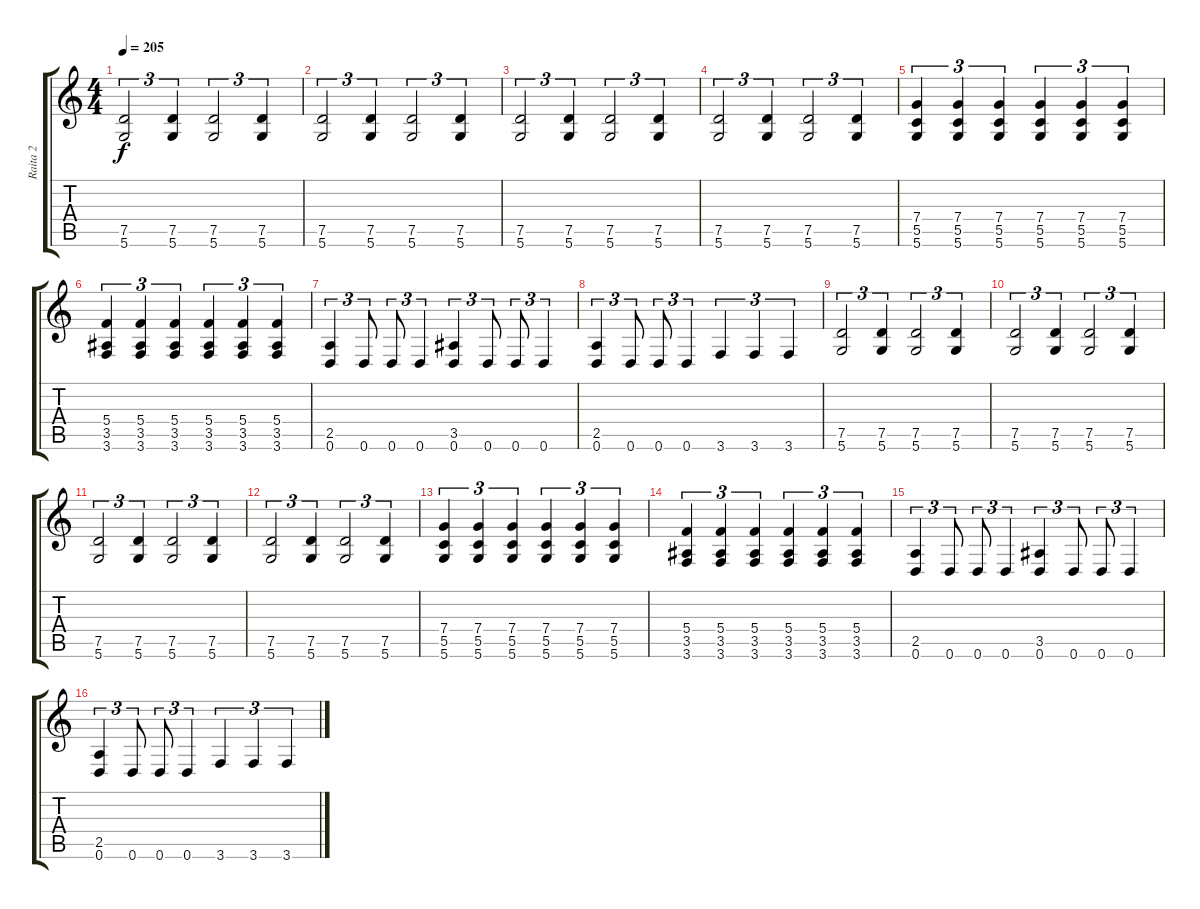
\track ("Raita 2" "Raita 2") {instrument distortionguitar}
\staff {score tabs}
\tuning (D4 A3 F3 C3 G2 D2) {hide}
\ts (4 4)
\tempo 205
\clef g2
\ks c
(7.5 5.6).2{tu (3 2) dy f volume 10} (7.5 5.6).4{tu (3 2)} (7.5 5.6).2{tu (3 2)} (7.5 5.6).4{tu (3 2)} |
(7.5 5.6).2{tu (3 2)} (7.5 5.6).4{tu (3 2)} (7.5 5.6).2{tu (3 2)} (7.5 5.6).4{tu (3 2)} |
(7.5 5.6).2{tu (3 2)} (7.5 5.6).4{tu (3 2)} (7.5 5.6).2{tu (3 2)} (7.5 5.6).4{tu (3 2)} |
(7.5 5.6).2{tu (3 2)} (7.5 5.6).4{tu (3 2)} (7.5 5.6).2{tu (3 2)} (7.5 5.6).4{tu (3 2)} |
(7.4 5.5 5.6).4{tu (3 2)} (7.4 5.5 5.6).4{tu (3 2)} (7.4 5.5 5.6).4{tu (3 2)} (7.4 5.5 5.6).4{tu (3 2)} (7.4 5.5 5.6).4{tu (3 2)} (7.4 5.5 5.6).4{tu (3 2)} |
(5.4 3.5 3.6).4{tu (3 2)} (5.4 3.5 3.6).4{tu (3 2)} (5.4 3.5 3.6).4{tu (3 2)} (5.4 3.5 3.6).4{tu (3 2)} (5.4 3.5 3.6).4{tu (3 2)} (5.4 3.5 3.6).4{tu (3 2)} |
(2.5 0.6).4{tu (3 2)} 0.6.8{tu (3 2)} 0.6.8{tu (3 2)} 0.6.4{tu (3 2)} (3.5 0.6).4{tu (3 2)} 0.6.8{tu (3 2)} 0.6.8{tu (3 2)} 0.6.4{tu (3 2)} |
(2.5 0.6).4{tu (3 2)} 0.6.8{tu (3 2)} 0.6.8{tu (3 2)} 0.6.4{tu (3 2)} 3.6.4{tu (3 2)} 3.6.4{tu (3 2)} 3.6.4{tu (3 2)} |
(7.5 5.6).2{tu (3 2)} (7.5 5.6).4{tu (3 2)} (7.5 5.6).2{tu (3 2)} (7.5 5.6).4{tu (3 2)} |
(7.5 5.6).2{tu (3 2)} (7.5 5.6).4{tu (3 2)} (7.5 5.6).2{tu (3 2)} (7.5 5.6).4{tu (3 2)} |
(7.5 5.6).2{tu (3 2)} (7.5 5.6).4{tu (3 2)} (7.5 5.6).2{tu (3 2)} (7.5 5.6).4{tu (3 2)} |
(7.5 5.6).2{tu (3 2)} (7.5 5.6).4{tu (3 2)} (7.5 5.6).2{tu (3 2)} (7.5 5.6).4{tu (3 2)} |
(7.4 5.5 5.6).4{tu (3 2)} (7.4 5.5 5.6).4{tu (3 2)} (7.4 5.5 5.6).4{tu (3 2)} (7.4 5.5 5.6).4{tu (3 2)} (7.4 5.5 5.6).4{tu (3 2)} (7.4 5.5 5.6).4{tu (3 2)} |
(5.4 3.5 3.6).4{tu (3 2)} (5.4 3.5 3.6).4{tu (3 2)} (5.4 3.5 3.6).4{tu (3 2)} (5.4 3.5 3.6).4{tu (3 2)} (5.4 3.5 3.6).4{tu (3 2)} (5.4 3.5 3.6).4{tu (3 2)} |
(2.5 0.6).4{tu (3 2)} 0.6.8{tu (3 2)} 0.6.8{tu (3 2)} 0.6.4{tu (3 2)} (3.5 0.6).4{tu (3 2)} 0.6.8{tu (3 2)} 0.6.8{tu (3 2)} 0.6.4{tu (3 2)} |
(2.5 0.6).4{tu (3 2)} 0.6.8{tu (3 2)} 0.6.8{tu (3 2)} 0.6.4{tu (3 2)} 3.6.4{tu (3 2)} 3.6.4{tu (3 2)} 3.6.4{tu (3 2)}
